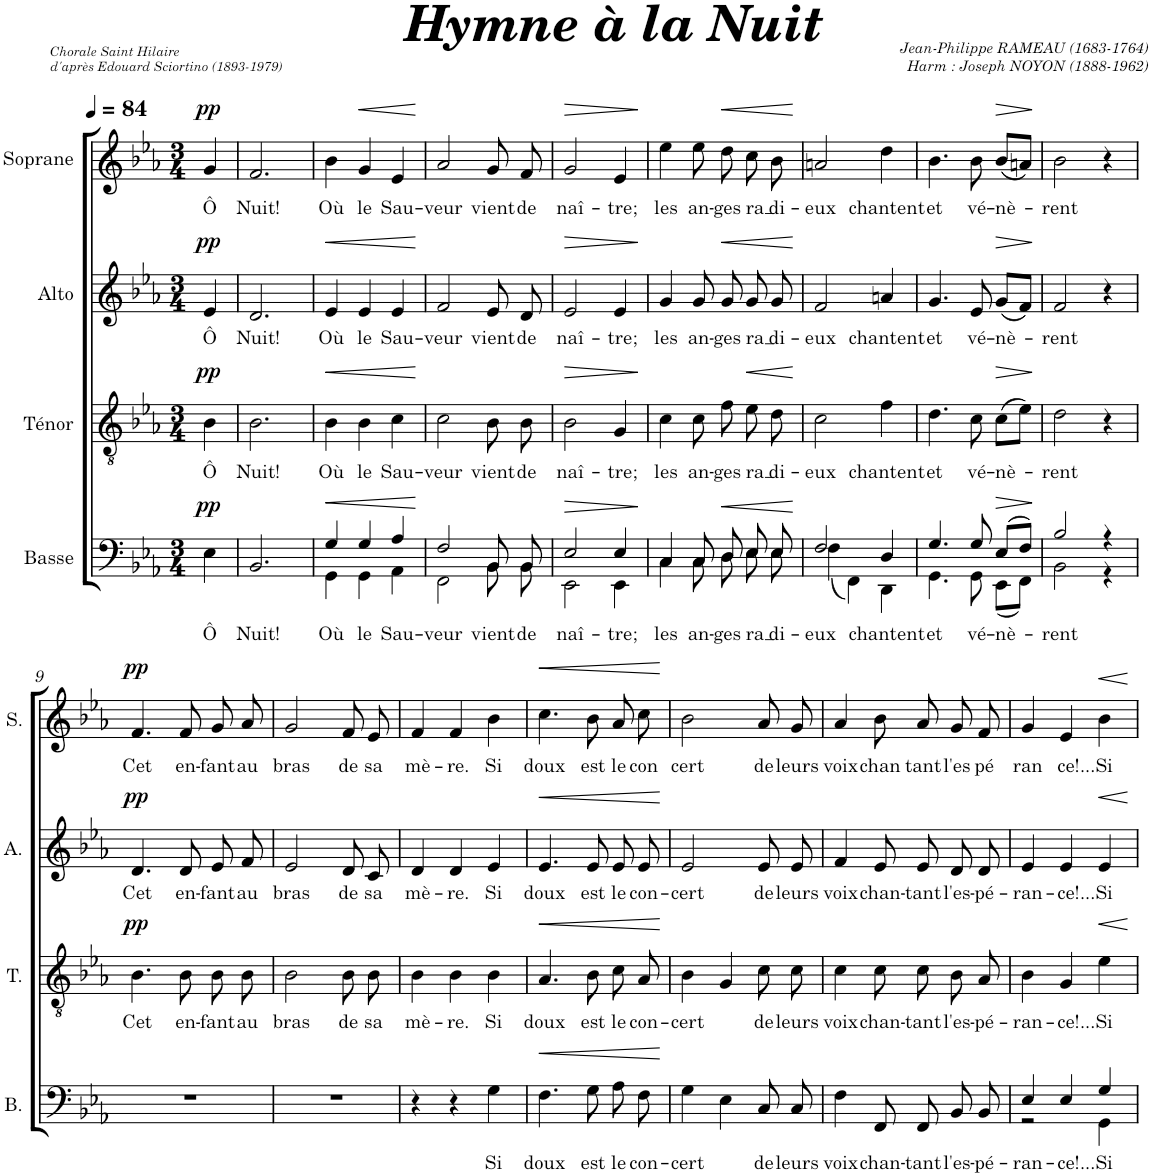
**kern	**text	**dynam	**kern	**text	**dynam	**kern	**text	**dynam	**kern	**text	**dynam
*part4	*part4	*part4	*part3	*part3	*part3	*part2	*part2	*part2	*part1	*part1	*part1
*staff4	*staff4	*staff4	*staff3	*staff3	*staff3	*staff2	*staff2	*staff2	*staff1	*staff1	*staff1
*I"Basse	*	*	*I"Ténor	*	*	*I"Alto	*	*	*I"Soprane	*	*
*I'B.	*	*	*I'T.	*	*	*I'A.	*	*	*I'S.	*	*
*clefF4	*	*	*clefGv2	*	*	*clefG2	*	*	*clefG2	*	*
*k[b-e-a-]	*	*	*k[b-e-a-]	*	*	*k[b-e-a-]	*	*	*k[b-e-a-]	*	*
*M3/4	*	*	*M3/4	*	*	*M3/4	*	*	*M3/4	*	*
*MM84	*	*	*MM84	*	*	*MM84	*	*	*MM84	*	*
=	=	=	=	=	=	=	=	=	=	=	=
!	!	!	!	!	!	!	!	!	!LO:TX:a:i:t=Chorale Saint Hilaire	!	!
!	!	!	!	!	!	!	!	!	!LO:TX:a:t=d'après Edouard Sciortino (1893-1979)	!	!
!	!LO:LY:b	!LO:DY:a	!	!LO:LY:b	!LO:DY:a	!	!LO:LY:b	!LO:DY:a	!	!LO:LY:b	!LO:DY:a
4E-\	Ô	pp	4B-\	Ô	pp	4e-/	Ô	pp	4g/	Ô	pp
=1	=1	=1	=1	=1	=1	=1	=1	=1	=1	=1	=1
!	!LO:LY:b	!	!	!LO:LY:b	!	!	!LO:LY:b	!	!	!LO:LY:b	!
2.BB-/	Nuit!	.	2.B-\	Nuit!	.	2.d/	Nuit!	.	2.f/	Nuit!	.
=2	=2	=2	=2	=2	=2	=2	=2	=2	=2	=2	=2
!	!LO:LY:b	!LO:HP:b	!	!LO:LY:b	!LO:HP:b	!	!LO:LY:b	!LO:HP:b	!	!LO:LY:b	!
*^	*	*	*	*	*	*	*	*	*	*	*
4G/	4GG\	Où	<	4B-\	Où	<	4e-/	Où	<	4b-\	Où	.
!	!	!LO:LY:b	!	!	!LO:LY:b	!	!	!LO:LY:b	!	!	!LO:LY:b	!LO:HP:b
4G/	4GG\	le	.	4B-\	le	.	4e-/	le	.	4g/	le	<
!	!	!LO:LY:b	!	!	!LO:LY:b	!	!	!LO:LY:b	!	!	!LO:LY:b	!
4A-/	4AA-\	Sau-	.	4c\	Sau-	.	4e-/	Sau-	.	4e-/	Sau-	.
*v	*v	*	*	*	*	*	*	*	*	*	*	*
.	.	[	.	.	[	.	.	[	.	.	[
=3	=3	=3	=3	=3	=3	=3	=3	=3	=3	=3	=3
*^	*	*	*	*	*	*	*	*	*	*	*
!	!	!LO:LY:b	!	!	!LO:LY:b	!	!	!LO:LY:b	!	!	!LO:LY:b	!
2F/	2FF\	-veur	.	2c\	-veur	.	2f/	-veur	.	2a-/	-veur	.
!	!	!LO:LY:b	!	!	!LO:LY:b	!	!	!LO:LY:b	!	!	!LO:LY:b	!
8BB-/	8BB-\	vient	.	8B-\	vient	.	8e-/	vient	.	8g/	vient	.
!	!	!LO:LY:b	!	!	!LO:LY:b	!	!	!LO:LY:b	!	!	!LO:LY:b	!
8BB-/	8BB-\	de	.	8B-\	de	.	8d/	de	.	8f/	de	.
=4	=4	=4	=4	=4	=4	=4	=4	=4	=4	=4	=4	=4
!	!	!LO:LY:b	!LO:HP:b	!	!LO:LY:b	!LO:HP:b	!	!LO:LY:b	!LO:HP:b	!	!LO:LY:b	!LO:HP:b
2E-/	2EE-\	naî-	>	2B-\	naî-	>	2e-/	naî-	>	2g/	naî-	>
!	!	!LO:LY:b	!	!	!LO:LY:b	!	!	!LO:LY:b	!	!	!LO:LY:b	!
4E-/	4EE-\	-tre;	.	4G/	-tre;	.	4e-/	-tre;	.	4e-/	-tre;	.
*v	*v	*	*	*	*	*	*	*	*	*	*	*
.	.	]	.	.	]	.	.	]	.	.	]
=5	=5	=5	=5	=5	=5	=5	=5	=5	=5	=5	=5
!	!LO:LY:b	!	!	!LO:LY:b	!	!	!LO:LY:b	!	!	!LO:LY:b	!
*^	*	*	*	*	*	*	*	*	*	*	*
4C/	4C\	les	.	4c\	les	.	4g/	les	.	4ee-\	les	.
!	!	!LO:LY:b	!	!	!LO:LY:b	!	!	!LO:LY:b	!	!	!LO:LY:b	!
8C/	8C\	an-	.	8c\	an-	.	8g/	an-	.	8ee-\	an-	.
!	!	!LO:LY:b	!LO:HP:b	!	!LO:LY:b	!	!	!LO:LY:b	!LO:HP:b	!	!LO:LY:b	!LO:HP:b
8D/	8D\	-ges	<	8f\	-ges	.	8g/	-ges	<	8dd\	-ges	<
!	!	!LO:LY:b	!	!	!LO:LY:b	!LO:HP:b	!	!LO:LY:b	!	!	!LO:LY:b	!
8E-/	8E-\	ra	.	8e-\	ra	<	8g/	ra	.	8cc\	ra	.
!	!	!LO:LY:b	!	!	!LO:LY:b	!	!	!LO:LY:b	!	!	!LO:LY:b	!
8E-/	8E-\	di-	.	8d\	di-	.	8g/	di-	.	8b-\	di-	.
*v	*v	*	*	*	*	*	*	*	*	*	*	*
.	.	[	.	.	[	.	.	[	.	.	[
=6	=6	=6	=6	=6	=6	=6	=6	=6	=6	=6	=6
!	!LO:LY:b	!	!	!LO:LY:b	!	!	!LO:LY:b	!	!	!LO:LY:b	!
*^	*	*	*	*	*	*	*	*	*	*	*
2F/	(4F\	-eux	.	2c\	-eux	.	2f/	-eux	.	2an/	-eux	.
.	4FF\)	.	.	.	.	.	.	.	.	.	.	.
!	!	!LO:LY:b	!	!	!LO:LY:b	!	!	!LO:LY:b	!	!	!LO:LY:b	!
4D/	4DD\	chantent	.	4f\	chantent	.	4an/	chantent	.	4dd\	chantent	.
=7	=7	=7	=7	=7	=7	=7	=7	=7	=7	=7	=7	=7
!	!	!LO:LY:b	!	!	!LO:LY:b	!	!	!LO:LY:b	!	!	!LO:LY:b	!
4.G/	4.GG\	et	.	4.d\	et	.	4.g/	et	.	4.b-\	et	.
!	!	!LO:LY:b	!	!	!LO:LY:b	!	!	!LO:LY:b	!	!	!LO:LY:b	!
8G/	8GG\	vé-	.	8c\	vé-	.	8e-/	vé-	.	8b-\	vé-	.
!	!	!LO:LY:b	!LO:HP:b	!	!LO:LY:b	!LO:HP:b	!	!LO:LY:b	!LO:HP:b	!	!LO:LY:b	!LO:HP:b
(8E-/L	(8EE-\L	-nè-	>	(8c\L	-nè-	>	(8g/L	-nè-	>	(8b-/L	-nè-	>
8F/J)	8FF\J)	.	.	8e-\J)	.	.	8f/J)	.	.	8an/J)	.	.
*v	*v	*	*	*	*	*	*	*	*	*	*	*
.	.	]	.	.	]	.	.	]	.	.	]
=8	=8	=8	=8	=8	=8	=8	=8	=8	=8	=8	=8
!	!LO:LY:b	!	!	!LO:LY:b	!	!	!LO:LY:b	!	!	!LO:LY:b	!
*^	*	*	*	*	*	*	*	*	*	*	*
2B-/	2BB-\	-rent	.	2d\	-rent	.	2f/	-rent	.	2b-\	-rent	.
4r	4r	.	.	4r	.	.	4r	.	.	4r	.	.
!!LO:LB:g=z
=9	=9	=9	=9	=9	=9	=9	=9	=9	=9	=9	=9	=9
!	!	!	!	!	!LO:LY:b	!LO:DY:a	!	!LO:LY:b	!LO:DY:a	!	!LO:LY:b	!LO:DY:a
*v	*v	*	*	*	*	*	*	*	*	*	*	*
2.r	.	.	4.B-\	Cet	pp	4.d/	Cet	pp	4.f/	Cet	pp
!	!	!	!	!LO:LY:b	!	!	!LO:LY:b	!	!	!LO:LY:b	!
.	.	.	8B-\	en-	.	8d/	en-	.	8f/	en-	.
!	!	!	!	!LO:LY:b	!	!	!LO:LY:b	!	!	!LO:LY:b	!
.	.	.	8B-\	-fant	.	8e-/	-fant	.	8g/	-fant	.
!	!	!	!	!LO:LY:b	!	!	!LO:LY:b	!	!	!LO:LY:b	!
.	.	.	8B-\	au	.	8f/	au	.	8a-/	au	.
=10	=10	=10	=10	=10	=10	=10	=10	=10	=10	=10	=10
!	!	!	!	!LO:LY:b	!	!	!LO:LY:b	!	!	!LO:LY:b	!
2.r	.	.	2B-\	bras	.	2e-/	bras	.	2g/	bras	.
!	!	!	!	!LO:LY:b	!	!	!LO:LY:b	!	!	!LO:LY:b	!
.	.	.	8B-\	de	.	8d/	de	.	8f/	de	.
!	!	!	!	!LO:LY:b	!	!	!LO:LY:b	!	!	!LO:LY:b	!
.	.	.	8B-\	sa	.	8c/	sa	.	8e-/	sa	.
=11	=11	=11	=11	=11	=11	=11	=11	=11	=11	=11	=11
!	!	!	!	!LO:LY:b	!	!	!LO:LY:b	!	!	!LO:LY:b	!
4r	.	.	4B-\	mè-	.	4d/	mè-	.	4f/	mè-	.
!	!	!	!	!LO:LY:b	!	!	!LO:LY:b	!	!	!LO:LY:b	!
4r	.	.	4B-\	-re.	.	4d/	-re.	.	4f/	-re.	.
!	!LO:LY:b	!	!	!LO:LY:b	!	!	!LO:LY:b	!	!	!LO:LY:b	!
4G\	Si	.	4B-\	Si	.	4e-/	Si	.	4b-\	Si	.
=12	=12	=12	=12	=12	=12	=12	=12	=12	=12	=12	=12
!	!LO:LY:b	!LO:HP:b	!	!LO:LY:b	!LO:HP:b	!	!LO:LY:b	!LO:HP:b	!	!LO:LY:b	!LO:HP:b
4.F\	doux	<	4.A-/	doux	<	4.e-/	doux	<	4.cc\	doux	<
!	!LO:LY:b	!	!	!LO:LY:b	!	!	!LO:LY:b	!	!	!LO:LY:b	!
8G\	est	.	8B-\	est	.	8e-/	est	.	8b-\	est	.
!	!LO:LY:b	!	!	!LO:LY:b	!	!	!LO:LY:b	!	!	!LO:LY:b	!
8A-\	le	.	8c\	le	.	8e-/	le	.	8a-/	le	.
!	!LO:LY:b	!	!	!LO:LY:b	!	!	!LO:LY:b	!	!	!LO:LY:b	!
8F\	con-	.	8A-/	con-	.	8e-/	con-	.	8cc\	con	.
.	.	[	.	.	[	.	.	[	.	.	[
=13	=13	=13	=13	=13	=13	=13	=13	=13	=13	=13	=13
!	!LO:LY:b	!	!	!LO:LY:b	!	!	!LO:LY:b	!	!	!LO:LY:b	!
4G\	-cert	.	4B-\	-cert	.	2e-/	-cert	.	2b-\	cert	.
4E-\	.	.	4G/	.	.	.	.	.	.	.	.
!	!LO:LY:b	!	!	!LO:LY:b	!	!	!LO:LY:b	!	!	!LO:LY:b	!
8C/	de	.	8c\	de	.	8e-/	de	.	8a-/	de	.
!	!LO:LY:b	!	!	!LO:LY:b	!	!	!LO:LY:b	!	!	!LO:LY:b	!
8C/	leurs	.	8c\	leurs	.	8e-/	leurs	.	8g/	leurs	.
=14	=14	=14	=14	=14	=14	=14	=14	=14	=14	=14	=14
!	!LO:LY:b	!	!	!LO:LY:b	!	!	!LO:LY:b	!	!	!LO:LY:b	!
4F\	voix	.	4c\	voix	.	4f/	voix	.	4a-/	voix	.
!	!LO:LY:b	!	!	!LO:LY:b	!	!	!LO:LY:b	!	!	!LO:LY:b	!
8FF/	chan-	.	8c\	chan-	.	8e-/	chan-	.	8b-\	chan	.
!	!LO:LY:b	!	!	!LO:LY:b	!	!	!LO:LY:b	!	!	!LO:LY:b	!
8FF/	-tant	.	8c\	-tant	.	8e-/	-tant	.	8a-/	tant	.
!	!LO:LY:b	!	!	!LO:LY:b	!	!	!LO:LY:b	!	!	!LO:LY:b	!
8BB-/	l'es-	.	8B-\	l'es-	.	8d/	l'es-	.	8g/	l'es	.
!	!LO:LY:b	!	!	!LO:LY:b	!	!	!LO:LY:b	!	!	!LO:LY:b	!
8BB-/	-pé-	.	8A-/	-pé-	.	8d/	-pé-	.	8f/	pé	.
=15	=15	=15	=15	=15	=15	=15	=15	=15	=15	=15	=15
!	!LO:LY:b	!	!	!LO:LY:b	!	!	!LO:LY:b	!	!	!LO:LY:b	!
*^	*	*	*	*	*	*	*	*	*	*	*
4E-/	2r	-ran-	.	4B-\	-ran-	.	4e-/	-ran-	.	4g/	ran	.
!	!	!LO:LY:b	!	!	!LO:LY:b	!	!	!LO:LY:b	!	!	!LO:LY:b	!
4E-/	.	-ce!...	.	4G/	-ce!...	.	4e-/	-ce!...	.	4e-/	ce!...	.
!	!	!LO:LY:b	!	!	!LO:LY:b	!LO:HP:b	!	!LO:LY:b	!LO:HP:b	!	!LO:LY:b	!LO:HP:b
4G/	4GG\	Si	.	4e-\	Si	<	4e-/	Si	<	4b-\	Si	<
*v	*v	*	*	*	*	*	*	*	*	*	*	*
.	.	.	.	.	[	.	.	[	.	.	[
=	=	=	=	=	=	=	=	=	=	=	=
*-	*-	*-	*-	*-	*-	*-	*-	*-	*-	*-	*-
